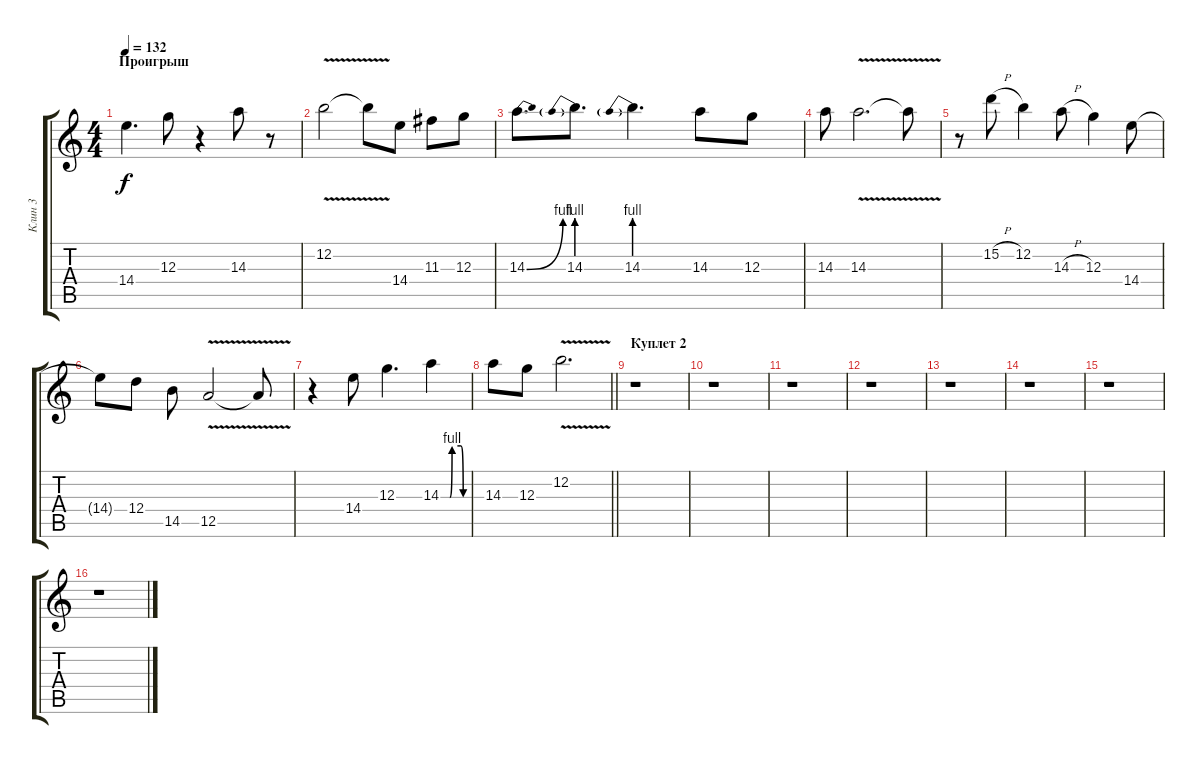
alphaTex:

\track ("Клин 3" "Клин 3") {instrument electricguitarclean}
\staff {score tabs}
\tuning (E4 B3 G3 D3 A2 E2) {hide}
\ts (4 4)
\section ("" "Проигрыш")
\tempo 132
\clef g2
\ks c
14.4.4{d dy f} 12.3.8 r.4 14.3.8 r.8 |
12.2{v}.2 12.2{t}.8 14.4.8 11.3.8 12.3.8 |
14.3{be (bend 0 0 60 4)}.8{d} 14.3{be (prebend 0 4 60 4)}.8{d} 14.3{be (prebend 0 4 60 4)}.4{d} 14.3.8 12.3.8 |
14.3.8 14.3{v}.2{d} 14.3{t}.8 |
r.8 15.2{h}.8 12.2.4 14.3{h}.8 12.3.4 14.4.8 |
14.4{t}.8 12.4.8 14.5.8 12.5{v}.2 12.5{t}.8 |
r.4 14.4.8 12.3.4{d} 14.3{be (custom 0 0 20 0 25 4 45 4 50 0 60 0)}.4 |
\barLineRight lightlight
14.3.8 12.3.8 12.2{v}.2{d} |
\section ("" "Куплет 2")
r.1 |
r.1 |
r.1 |
r.1 |
r.1 |
r.1 |
r.1 |
r.1
